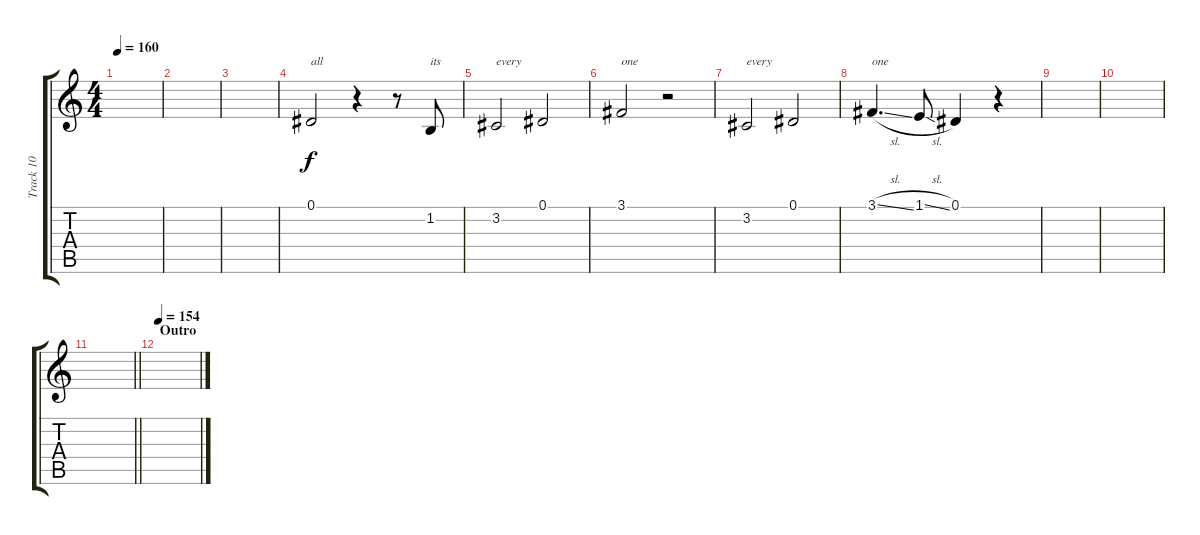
\track ("Track 10" "Track 10") {instrument altosax}
\staff {score tabs}
\tuning (Eb4 Bb3 Gb3 Db3 Ab2 Eb2) {hide}
\ts (4 4)
\tempo 160
\clef g2
\ks c
|
|
|
0.1.2{txt "all"} r.4 r.8 1.2.8{txt "its"} |
3.2.2{txt "every"} 0.1.2 |
3.1.2{txt "one"} r.2 |
3.2.2{txt "every"} 0.1.2 |
3.1{sl}.4{d txt "one"} 1.1{sl}.8 0.1.4 r.4 |
|
|
\barLineRight lightlight
|
\section ("" "Outro")
\tempo 154
